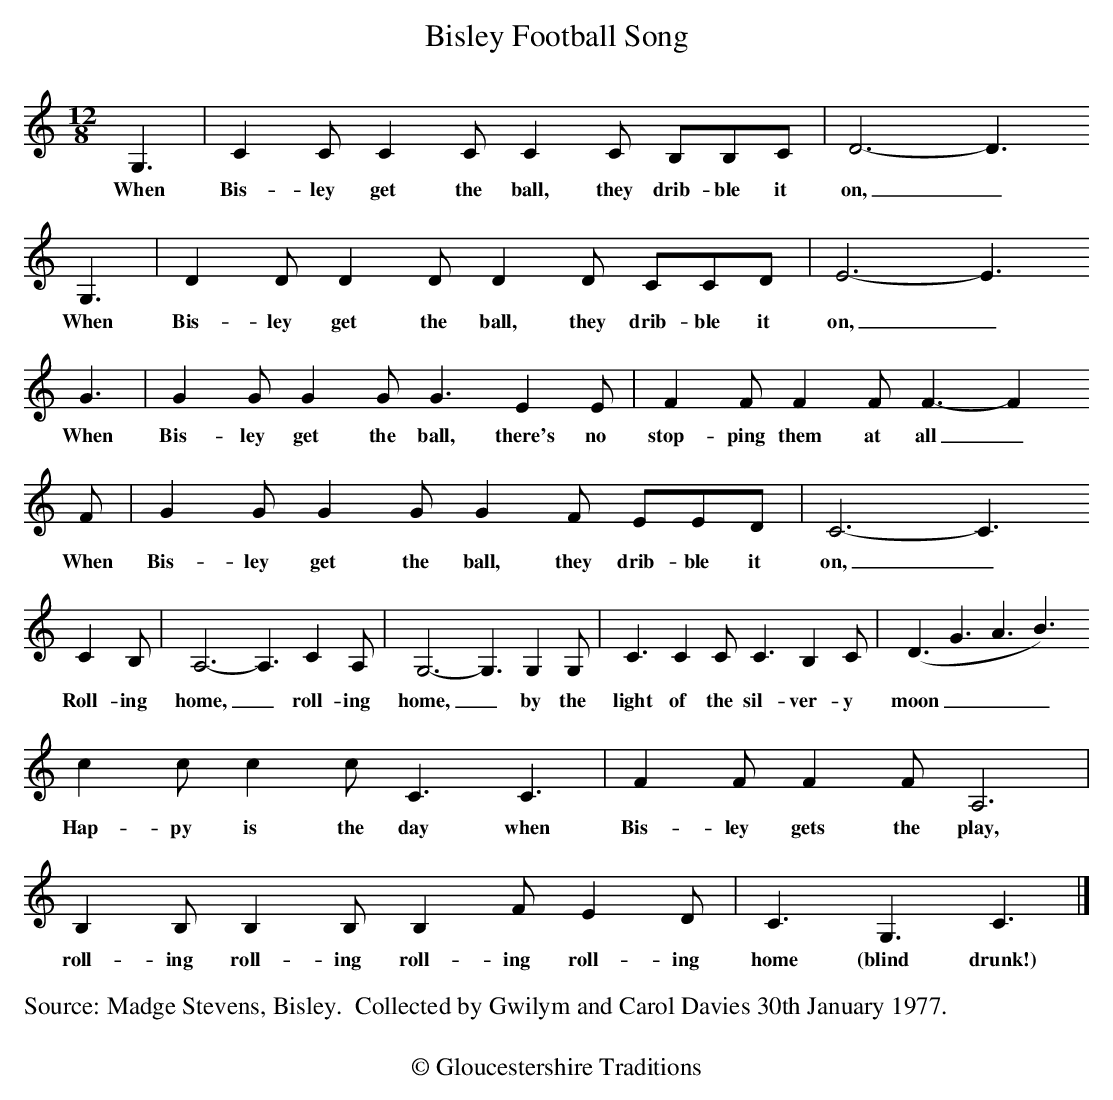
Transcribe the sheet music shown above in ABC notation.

X:1
T: Bisley Football Song
M: 12/8
L: 1/8
K: C
G,3 | C2CC2C C2C B,B,C | D6-D3
w:When Bis-ley get the ball, they drib-ble it on,_
G,3 | D2DD2DD2D CCD | E6-E3
w:When Bis-ley get the ball, they drib-ble it on,_
G3 | G2GG2GG3E2E | F2FF2FF3-F2
w:When Bis-ley get the ball, there's no stop-ping them at all_
F | G2GG2GG2F EED | C6-C3
w:When Bis-ley get the ball, they drib-ble it on,__
C2B, | A,6-A,3C2A, | G,6-G,3G,2G, | C3C2CC3B,2C | (D3G3A3B3)
w:Roll-ing home,_ roll-ing home,_ by the light of the sil-ver-y moon___
c2c c2cC3C3 | F2FF2FA,6 | B,2B,B,2B,B,2FE2D | C3 G,3C3 |]
w:Hap-py is the day when Bis-ley gets the play, roll-ing roll-ing roll-ing roll-ing home (blind drunk!)
